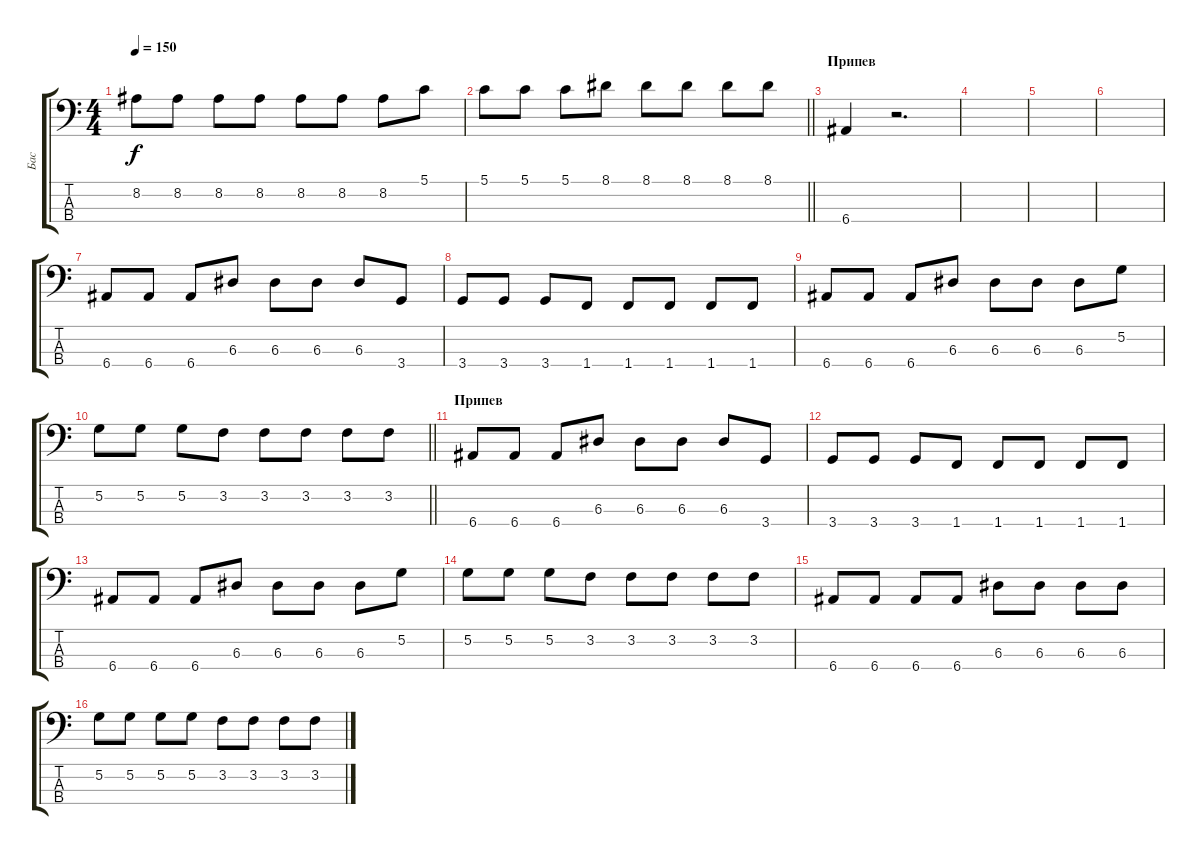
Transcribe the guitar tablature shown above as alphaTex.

\track ("Бас" "Бас") {instrument electricbassfinger}
\staff {score tabs}
\tuning (G2 D2 A1 E1) {hide}
\ts (4 4)
\tempo 150
\clef f4
\ks c
8.2.8{dy f} 8.2.8 8.2.8 8.2.8 8.2.8 8.2.8 8.2.8 5.1.8 |
\barLineRight lightlight
5.1.8 5.1.8 5.1.8 8.1.8 8.1.8 8.1.8 8.1.8 8.1.8 |
\section ("" "Припев")
6.4.4 r.2{d} |
|
|
|
6.4.8 6.4.8 6.4.8 6.3.8 6.3.8 6.3.8 6.3.8 3.4.8 |
3.4.8 3.4.8 3.4.8 1.4.8 1.4.8 1.4.8 1.4.8 1.4.8 |
6.4.8 6.4.8 6.4.8 6.3.8 6.3.8 6.3.8 6.3.8 5.2.8 |
\barLineRight lightlight
5.2.8 5.2.8 5.2.8 3.2.8 3.2.8 3.2.8 3.2.8 3.2.8 |
\section ("" "Припев")
6.4.8 6.4.8 6.4.8 6.3.8 6.3.8 6.3.8 6.3.8 3.4.8 |
3.4.8 3.4.8 3.4.8 1.4.8 1.4.8 1.4.8 1.4.8 1.4.8 |
6.4.8 6.4.8 6.4.8 6.3.8 6.3.8 6.3.8 6.3.8 5.2.8 |
5.2.8 5.2.8 5.2.8 3.2.8 3.2.8 3.2.8 3.2.8 3.2.8 |
6.4.8 6.4.8 6.4.8 6.4.8 6.3.8 6.3.8 6.3.8 6.3.8 |
5.2.8 5.2.8 5.2.8 5.2.8 3.2.8 3.2.8 3.2.8 3.2.8
